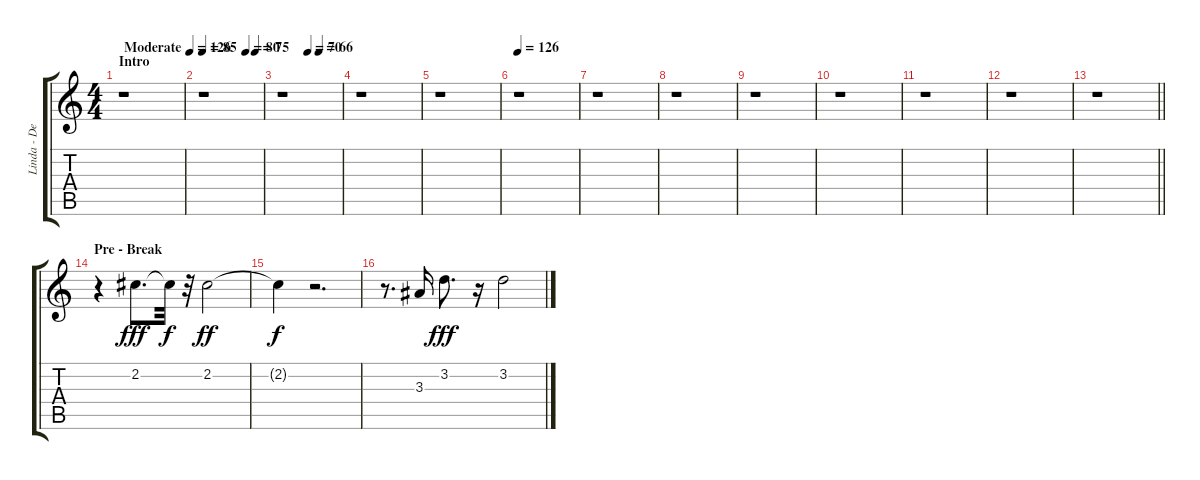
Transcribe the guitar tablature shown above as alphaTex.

\track ("Linda - Denny - Paul Vocals" "Linda - De") {instrument electricguitarjazz}
\staff {score tabs}
\tuning (E4 B3 G3 D3 A2 E2) {hide}
\ts (4 4)
\section ("" "Intro")
\tempo (126 "Moderate")
\clef g2
\ks c
r.1{dy fff instrument electricguitarjazz} |
\tempo 85
\tempo (80 0.71875)
\tempo (75 0.875)
r.1 |
\tempo (70 0.4375)
\tempo (66 0.625)
r.1 |
r.1 |
r.1 |
\tempo 126
r.1 |
r.1 |
r.1 |
r.1 |
r.1 |
r.1 |
r.1 |
\barLineRight lightlight
r.1 |
\section ("" "Pre - Break")
r.4 2.2.8{d} 2.2{t}.32{dy f} r.32 2.2.2{dy ff} |
2.2{t}.4{dy f} r.2{d} |
r.8{d} 3.3.16 3.2.8{d dy fff} r.16 3.2.2
